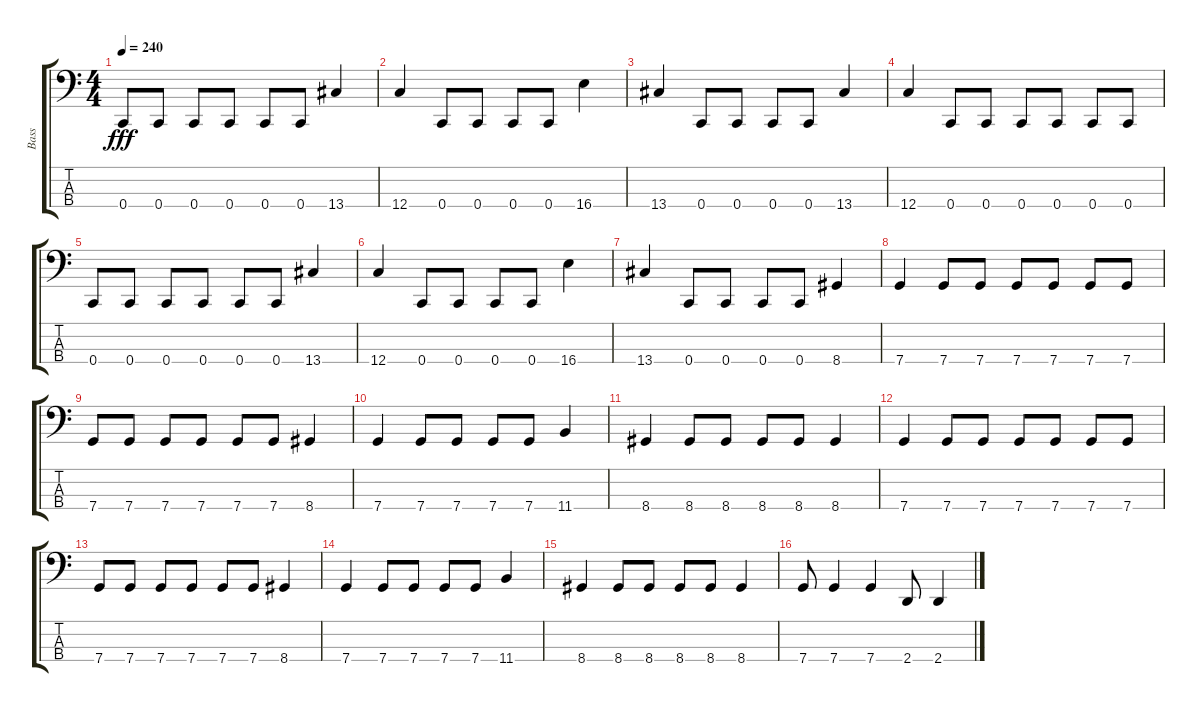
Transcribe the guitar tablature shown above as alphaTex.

\track ("Bass" "Bass") {instrument electricbassfinger}
\staff {score tabs}
\tuning (Eb2 Bb1 F1 C1) {hide}
\ts (4 4)
\tempo 240
\clef f4
\ks c
0.4.8{dy fff} 0.4.8 0.4.8 0.4.8 0.4.8 0.4.8 13.4.4 |
12.4.4 0.4.8 0.4.8 0.4.8 0.4.8 16.4.4 |
13.4.4 0.4.8 0.4.8 0.4.8 0.4.8 13.4.4 |
12.4.4 0.4.8 0.4.8 0.4.8 0.4.8 0.4.8 0.4.8 |
0.4.8 0.4.8 0.4.8 0.4.8 0.4.8 0.4.8 13.4.4 |
12.4.4 0.4.8 0.4.8 0.4.8 0.4.8 16.4.4 |
13.4.4 0.4.8 0.4.8 0.4.8 0.4.8 8.4.4 |
7.4.4 7.4.8 7.4.8 7.4.8 7.4.8 7.4.8 7.4.8 |
7.4.8 7.4.8 7.4.8 7.4.8 7.4.8 7.4.8 8.4.4 |
7.4.4 7.4.8 7.4.8 7.4.8 7.4.8 11.4.4 |
8.4.4 8.4.8 8.4.8 8.4.8 8.4.8 8.4.4 |
7.4.4 7.4.8 7.4.8 7.4.8 7.4.8 7.4.8 7.4.8 |
7.4.8 7.4.8 7.4.8 7.4.8 7.4.8 7.4.8 8.4.4 |
7.4.4 7.4.8 7.4.8 7.4.8 7.4.8 11.4.4 |
8.4.4 8.4.8 8.4.8 8.4.8 8.4.8 8.4.4 |
7.4.8 7.4.4 7.4.4 2.4.8 2.4.4
